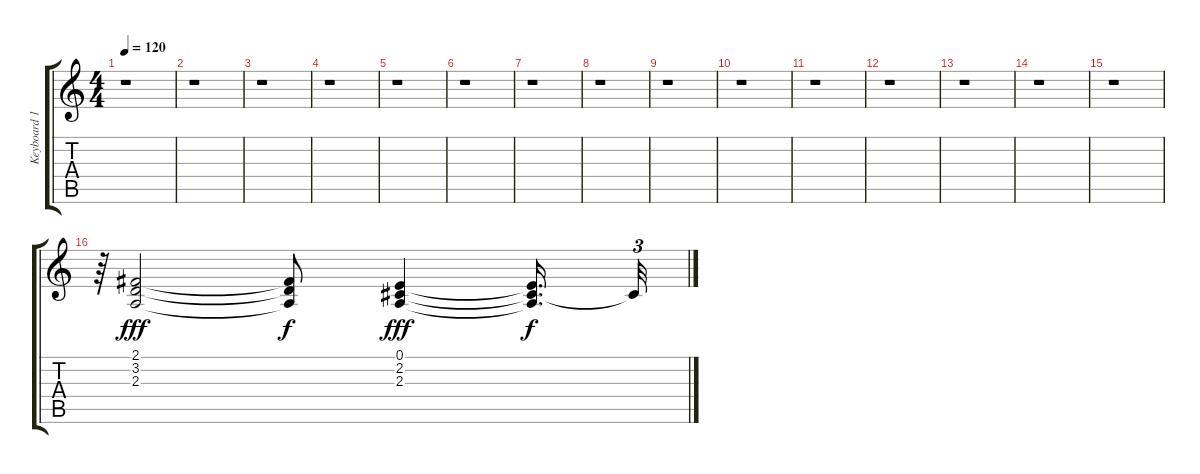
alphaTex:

\track ("Keyboard 1 " "Keyboard 1") {instrument electricpiano2}
\staff {score tabs}
\tuning (E4 B3 G3 D3 A2 E2) {hide}
\ts (4 4)
\tempo 120
\clef g2
\ks c
r.1{dy f} |
r.1 |
r.1 |
r.1 |
r.1 |
r.1 |
r.1 |
r.1 |
r.1 |
r.1 |
r.1 |
r.1 |
r.1 |
r.1 |
r.1 |
r.64{tu (3 2)} (2.1 3.2 2.3).2{dy fff} (2.1{t} 3.2{t} 2.3{t}).8{dy f} (0.1 2.2 2.3).4{dy fff} (0.1{t} 2.2{t} 2.3{t}).16{d dy f} 2.2{t}.32{tu (3 2)}
